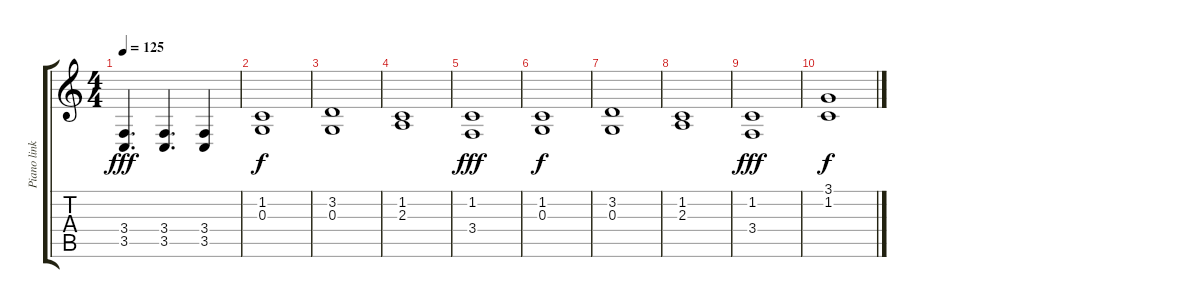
\track ("Piano linkerhand" "Piano link") {instrument acousticgrandpiano}
\staff {score tabs}
\tuning (E4 B3 G3 D3 A2 E2) {hide}
\ts (4 4)
\tempo 125
\clef g2
\ks c
(3.4 3.5).4{d dy fff} (3.4 3.5).4{d} (3.4 3.5).4 |
(1.2 0.3).1{dy f} |
(3.2 0.3).1 |
(1.2 2.3).1 |
(1.2 3.4).1{dy fff} |
(1.2 0.3).1{dy f} |
(3.2 0.3).1 |
(1.2 2.3).1 |
(1.2 3.4).1{dy fff} |
(3.1 1.2).1{dy f}
